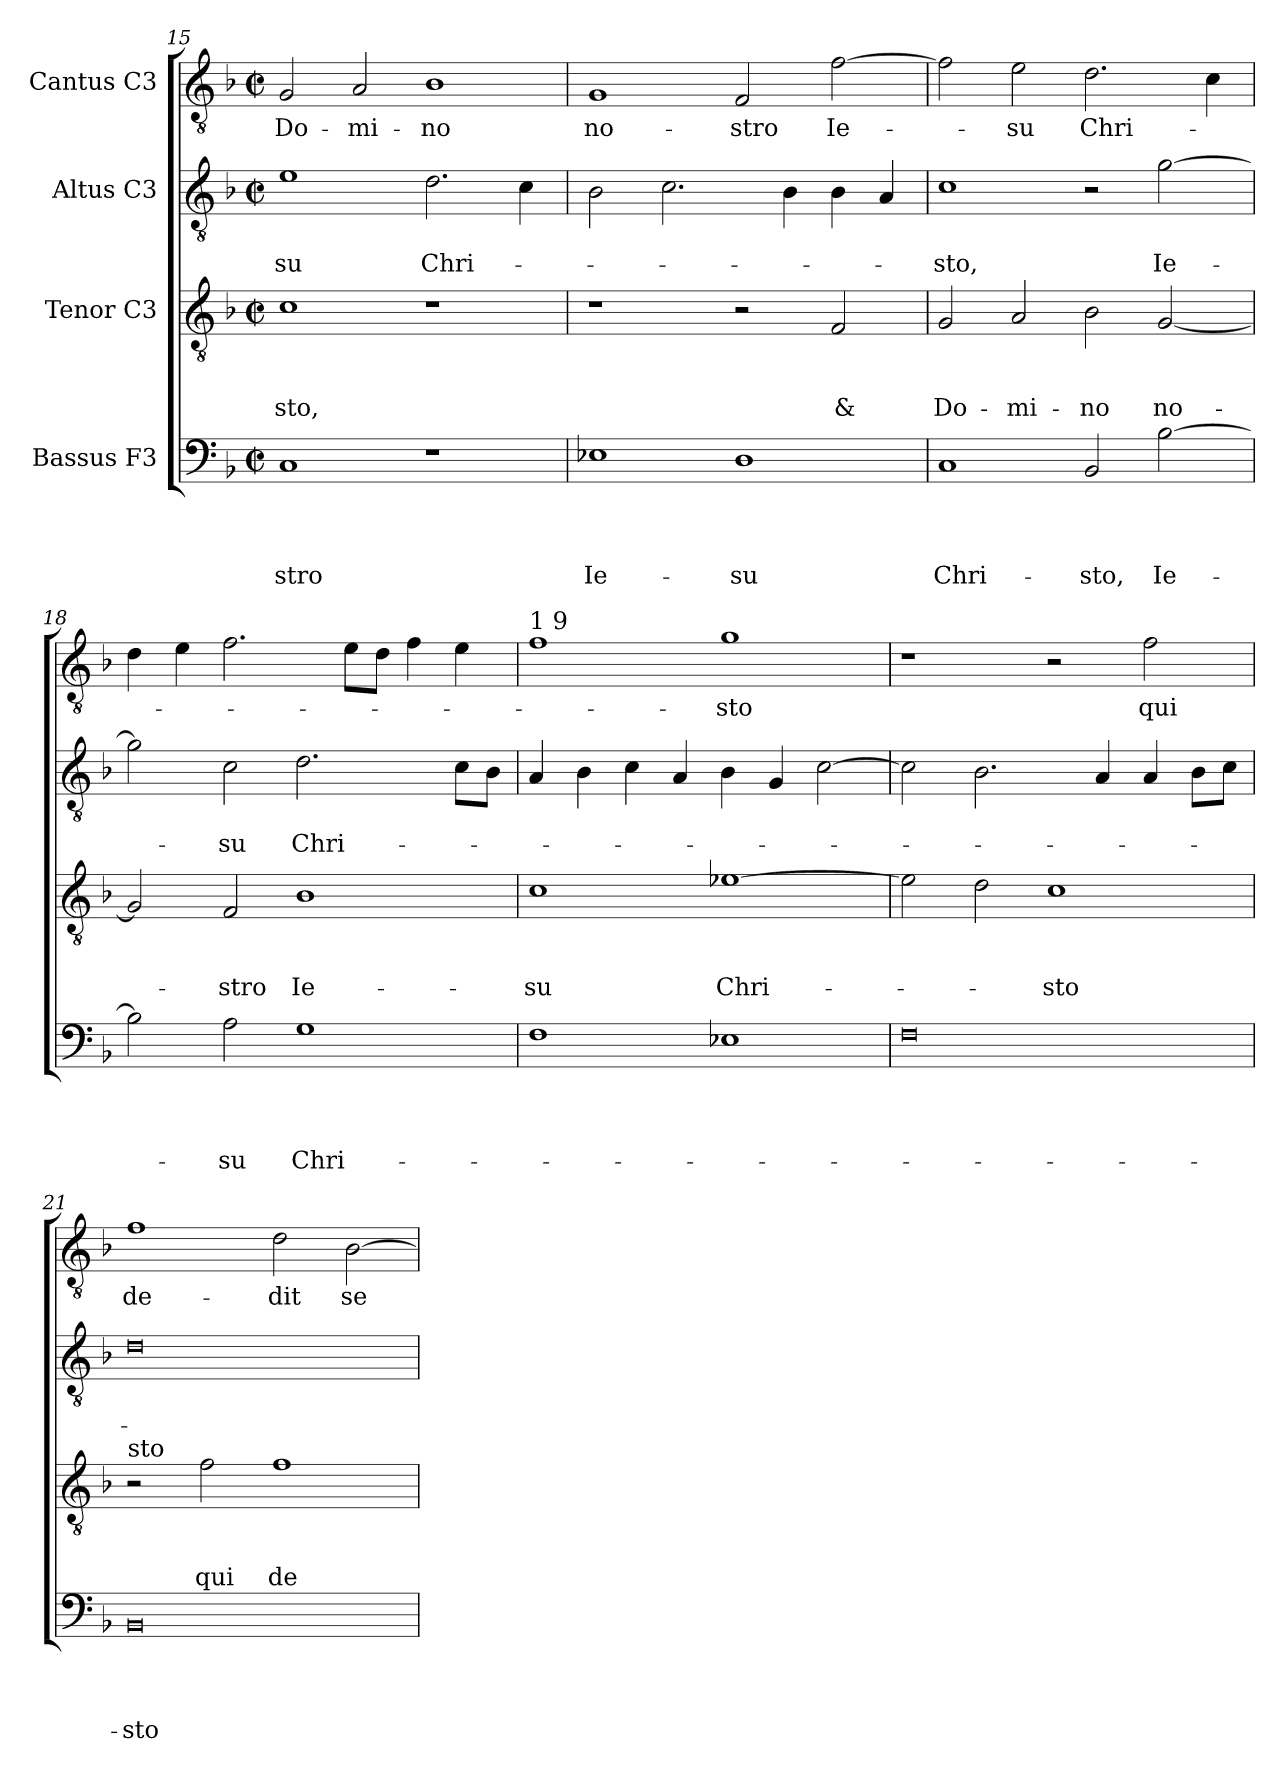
**kern	**text	**text	**text	**text	**kern	**text	**text	**text	**kern	**text	**text	**kern	**text
*part4	*part4	*part4	*part4	*part4	*part3	*part3	*part3	*part3	*part2	*part2	*part2	*part1	*part1
*staff4	*staff4	*staff4	*staff4	*staff4	*staff3	*staff3	*staff3	*staff3	*staff2	*staff2	*staff2	*staff1	*staff1
*I"Bassus F3	*	*	*	*	*I"Tenor C3	*	*	*	*I"Altus C3	*	*	*I"Cantus C3	*
*clefF4	*	*	*	*	*clefGv2	*	*	*	*clefGv2	*	*	*clefGv2	*
*k[b-]	*	*	*	*	*k[b-]	*	*	*	*k[b-]	*	*	*k[b-]	*
*F:	*	*	*	*	*F:	*	*	*	*F:	*	*	*F:	*
*M2/2	*	*	*	*	*M2/2	*	*	*	*M2/2	*	*	*M2/2	*
*met(c|)	*	*	*	*	*met(c|)	*	*	*	*met(c|)	*	*	*met(c|)	*
=15	=15	=15	=15	=15	=15	=15	=15	=15	=15	=15	=15	=15	=15
!	!	!	!	!LO:LY:b	!	!	!	!LO:LY:b	!	!	!LO:LY:b	!	!LO:LY:b
1C	.	.	.	-stro	1c	.	.	-sto,	1e	.	-su	2G/	Do-
!	!	!	!	!	!	!	!	!	!	!	!	!	!LO:LY:b
.	.	.	.	.	.	.	.	.	.	.	.	2A/	-mi-
!	!	!	!	!	!	!	!	!	!	!	!LO:LY:b	!	!LO:LY:b
1r	.	.	.	.	1r	.	.	.	2.d\	.	Chri-	1B-	-no
.	.	.	.	.	.	.	.	.	4c\	.	.	.	.
=16	=16	=16	=16	=16	=16	=16	=16	=16	=16	=16	=16	=16	=16
!	!	!	!	!LO:LY:b	!	!	!	!	!	!	!	!	!LO:LY:b
1E-X	.	.	.	Ie-	1r	.	.	.	2B-\	.	.	1G	no-
.	.	.	.	.	.	.	.	.	2.c\	.	.	.	.
!	!	!	!	!LO:LY:b	!	!	!	!	!	!	!	!	!LO:LY:b
1D	.	.	.	-su	2r	.	.	.	.	.	.	2F/	-stro
.	.	.	.	.	.	.	.	.	4B-\	.	.	.	.
!	!	!	!	!	!	!	!	!LO:LY:b	!	!	!	!	!LO:LY:b
.	.	.	.	.	2F/	.	.	&	4B-\	.	.	[>2f\	Ie-
.	.	.	.	.	.	.	.	.	4A/	.	.	.	.
=17	=17	=17	=17	=17	=17	=17	=17	=17	=17	=17	=17	=17	=17
!	!	!	!	!LO:LY:b	!	!	!	!LO:LY:b	!	!	!LO:LY:b	!	!
1C	.	.	.	Chri-	2G/	.	.	Do-	1c	.	-sto,	2f\]	.
!	!	!	!	!	!	!	!	!LO:LY:b	!	!	!	!	!LO:LY:b
.	.	.	.	.	2A/	.	.	-mi-	.	.	.	2e\	-su
!	!	!	!	!LO:LY:b	!	!	!	!LO:LY:b	!	!	!	!	!LO:LY:b
2BB-/	.	.	.	-sto,	2B-\	.	.	-no	2r	.	.	2.d\	Chri-
!	!	!	!	!LO:LY:b	!	!	!	!LO:LY:b	!	!	!LO:LY:b	!	!
[>2B-\	.	.	.	Ie-	[<2G/	.	.	no-	[>2g\	.	Ie-	.	.
.	.	.	.	.	.	.	.	.	.	.	.	4c\	.
=18	=18	=18	=18	=18	=18	=18	=18	=18	=18	=18	=18	=18	=18
2B-\]	.	.	.	.	2G/]	.	.	.	2g\]	.	.	4d\	.
.	.	.	.	.	.	.	.	.	.	.	.	4e\	.
!	!	!	!	!LO:LY:b	!	!	!	!LO:LY:b	!	!	!LO:LY:b	!	!
2A\	.	.	.	-su	2F/	.	.	-stro	2c\	.	-su	2.f\	.
!	!	!	!	!LO:LY:b	!	!	!	!LO:LY:b	!	!	!LO:LY:b	!	!
1G	.	.	.	Chri-	1B-	.	.	Ie-	2.d\	.	Chri-	.	.
.	.	.	.	.	.	.	.	.	.	.	.	8e\L	.
.	.	.	.	.	.	.	.	.	.	.	.	8d\J	.
.	.	.	.	.	.	.	.	.	.	.	.	4f\	.
.	.	.	.	.	.	.	.	.	8c\L	.	.	4e\	.
.	.	.	.	.	.	.	.	.	8B-\J	.	.	.	.
!!LO:PB:g=z
=19	=19	=19	=19	=19	=19	=19	=19	=19	=19	=19	=19	=19	=19
!	!	!	!	!	!	!	!	!	!	!	!	!LO:TX:a:t=1 9	!
!	!	!	!	!	!	!	!	!LO:LY:b	!	!	!	!	!
1F	.	.	.	.	1c	.	.	-su	4A/	.	.	1f	.
.	.	.	.	.	.	.	.	.	4B-\	.	.	.	.
.	.	.	.	.	.	.	.	.	4c\	.	.	.	.
.	.	.	.	.	.	.	.	.	4A/	.	.	.	.
!	!	!	!	!	!	!	!	!LO:LY:b	!	!	!	!	!LO:LY:b
1E-X	.	.	.	.	[>1e-X	.	.	Chri-	4B-\	.	.	1g	-sto
.	.	.	.	.	.	.	.	.	4G/	.	.	.	.
.	.	.	.	.	.	.	.	.	[>2c\	.	.	.	.
=20	=20	=20	=20	=20	=20	=20	=20	=20	=20	=20	=20	=20	=20
0F	.	.	.	.	2e-\]	.	.	.	2c\]	.	.	1r	.
.	.	.	.	.	2d\	.	.	.	2.B-\	.	.	.	.
!	!	!	!	!	!	!	!	!LO:LY:b	!	!	!	!	!
.	.	.	.	.	1c	.	.	-sto	.	.	.	2r	.
.	.	.	.	.	.	.	.	.	4A/	.	.	.	.
!	!	!	!	!	!	!	!	!	!	!	!	!	!LO:LY:b
.	.	.	.	.	.	.	.	.	4A/	.	.	2f\	qui
.	.	.	.	.	.	.	.	.	8B-\L	.	.	.	.
.	.	.	.	.	.	.	.	.	8c\J	.	.	.	.
=21	=21	=21	=21	=21	=21	=21	=21	=21	=21	=21	=21	=21	=21
!	!	!	!	!	!LO:TX:a:t=sto	!	!	!	!	!	!	!	!
!	!	!	!	!LO:LY:b	!	!	!	!	!	!	!	!	!LO:LY:b
0BB-	.	.	.	-sto	2r	.	.	.	0d	.	.	1f	de-
!	!	!	!	!	!	!	!	!LO:LY:b	!	!	!	!	!
.	.	.	.	.	2f\	.	.	qui	.	.	.	.	.
!	!	!	!	!	!	!	!	!LO:LY:b	!	!	!	!	!LO:LY:b
.	.	.	.	.	1f	.	.	de-	.	.	.	2d\	-dit
!	!	!	!	!	!	!	!	!	!	!	!	!	!LO:LY:b
.	.	.	.	.	.	.	.	.	.	.	.	[>2B-\	se
=	=	=	=	=	=	=	=	=	=	=	=	=	=
*-	*-	*-	*-	*-	*-	*-	*-	*-	*-	*-	*-	*-	*-
